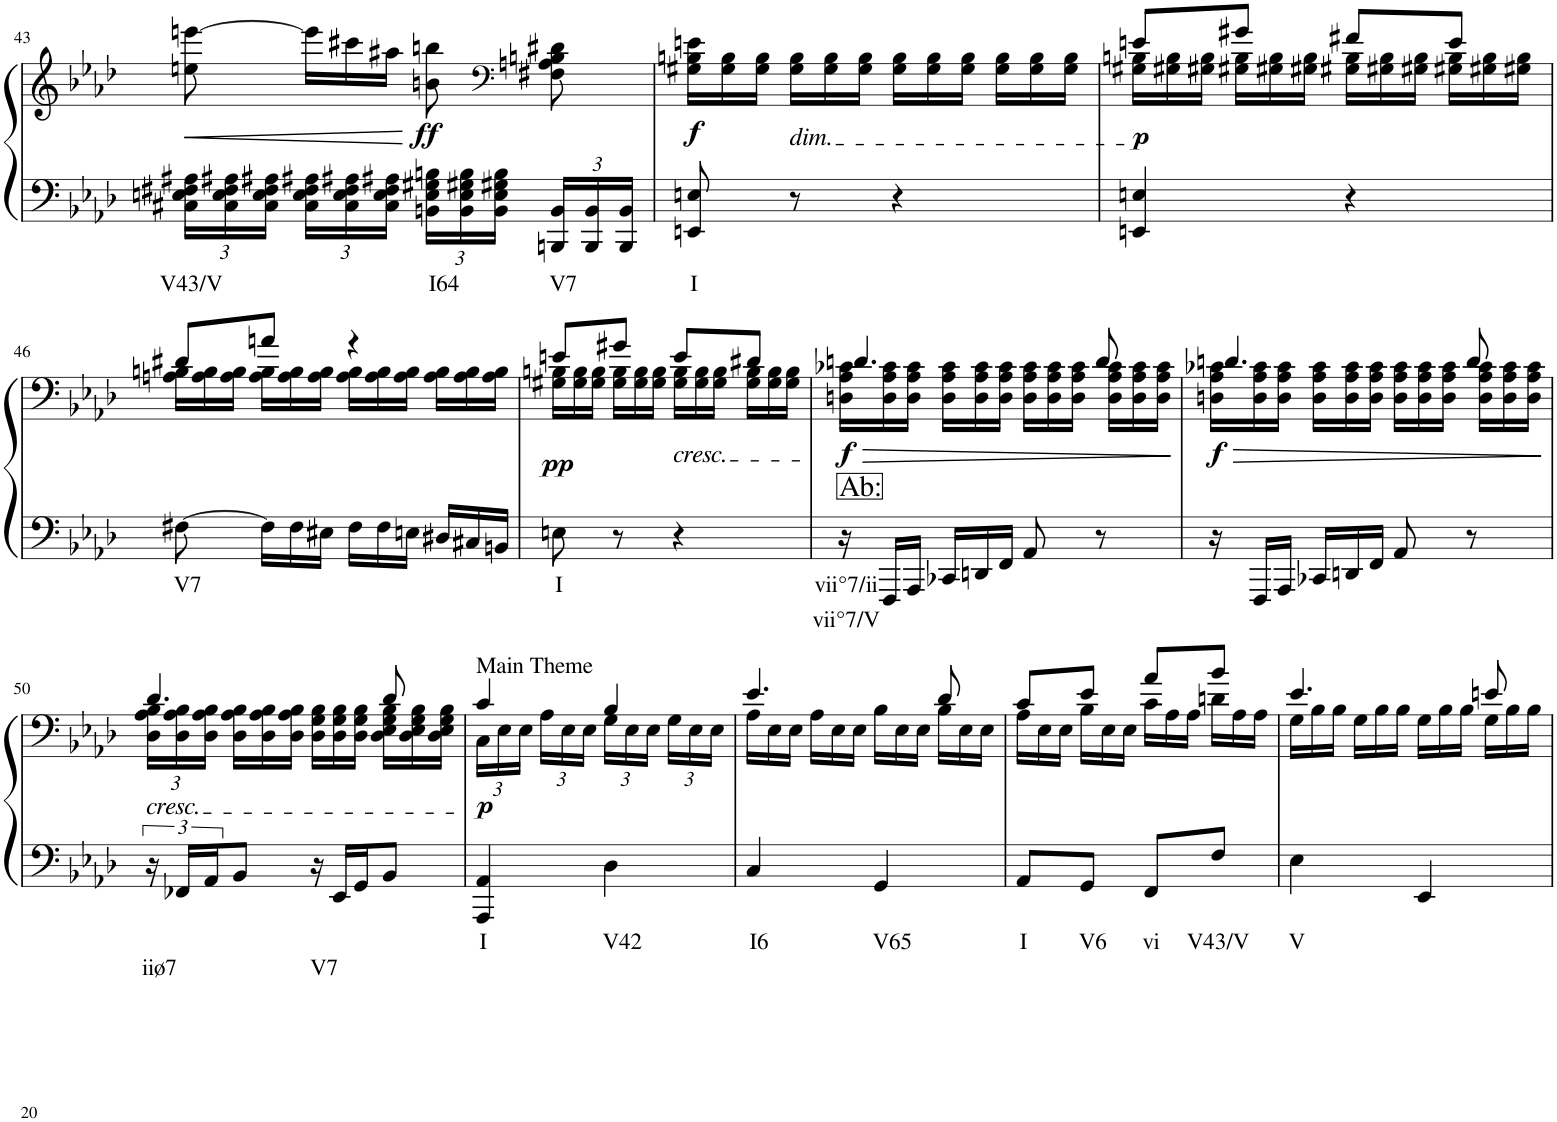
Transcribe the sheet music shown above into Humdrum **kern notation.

**kern	**text	**text	**kern	**dynam
*part1	*part1	*part1	*part1	*part1
*staff2	*staff2	*staff2	*staff1	*staff1/2
*I"Piano	*	*	*	*
*I'Pno.	*	*	*	*
!!LO:PB:g=z
*clefF4	*	*	*clefG2	*
*k[b-e-a-d-]	*	*	*k[b-e-a-d-]	*
*M2/4	*	*	*M2/4	*
*Xbrackettup	*	*	*	*
=43	=43	=43	=43	=43
!	!LO:LY:b	!	!	!LO:HP:b
24C#X\ 24En\ 24F#X\ 24A#X\LL	V43/V	.	8een\ [8eeen\	<
24C#\ 24E\ 24F#\ 24A#X\	.	.	.	.
24C#\ 24E\ 24F#\ 24A#X\JJ	.	.	.	.
24C#\ 24E\ 24F#\ 24A#X\LL	.	.	24eee\LL]	.
24C#\ 24E\ 24F#\ 24A#X\	.	.	24ccc#X\	.
24C#\ 24E\ 24F#\ 24A#X\JJ	.	.	24aa#X\JJ	.
!	!LO:LY:b	!	!	!LO:DY:n=1:b
24BBn\ 24E\ 24G#X\ 24Bn\LL	I64	.	8bn\ 8bbn\	[ ff
24BB\ 24E\ 24G#X\ 24B\	.	.	.	.
24BB\ 24E\ 24G#X\ 24B\JJ	.	.	.	.
*	*	*	*clefF4	*
!	!LO:LY:b	!	!	!
24BBBn/ 24BB/LL	V7	.	8F#X\ 8An\ 8Bn\ 8d#X\	.
24BBB/ 24BB/	.	.	.	.
24BBB/ 24BB/JJ	.	.	.	.
=44	=44	=44	=44	=44
!	!LO:LY:b	!	!	!
*	*	*	*Xbrackettup	*
!	!	!	!	!LO:DY:b
8EEn/ 8En/	I	.	24G#X\ 24Bn\ 24en\LL	f
.	.	.	24G#\ 24B\	.
.	.	.	24G#\ 24B\JJ	.
!	!	!	!LO:TX:b:i:t=dim.	!
8r	.	.	24G#\ 24B\LL	.
.	.	.	24G#\ 24B\	.
.	.	.	24G#\ 24B\JJ	.
4r	.	.	24G#\ 24B\LL	.
.	.	.	24G#\ 24B\	.
.	.	.	24G#\ 24B\JJ	.
.	.	.	24G#\ 24B\LL	.
.	.	.	24G#\ 24B\	.
.	.	.	24G#\ 24B\JJ	.
=45	=45	=45	=45	=45
*	*	*	*^	*
!	!	!	!	!	!LO:DY:b
4EEn/ 4En/	.	.	8en/L	24G#X\ 24Bn\LL	p
.	.	.	.	24G#X\ 24B\	.
.	.	.	.	24G#X\ 24B\JJ	.
.	.	.	8g#X/J	24G#X\ 24B\LL	.
.	.	.	.	24G#X\ 24B\	.
.	.	.	.	24G#X\ 24B\JJ	.
4r	.	.	8f#X/L	24G#X\ 24B\LL	.
.	.	.	.	24G#X\ 24B\	.
.	.	.	.	24G#X\ 24B\JJ	.
.	.	.	8e/J	24G#X\ 24B\LL	.
.	.	.	.	24G#X\ 24B\	.
.	.	.	.	24G#X\ 24B\JJ	.
!!LO:LB:g=z	!!
=46	=46	=46	=46	=46	=46
!	!LO:LY:b	!	!	!	!
[8F#X\	V7	.	8d#X/L	24An\ 24Bn\LL	.
.	.	.	.	24A\ 24B\	.
.	.	.	.	24A\ 24B\JJ	.
24F#\LL]	.	.	8an/J	24A\ 24B\LL	.
24F#\	.	.	.	24A\ 24B\	.
24E#X\JJ	.	.	.	24A\ 24B\JJ	.
24F#\LL	.	.	4r	24A\ 24B\LL	.
24F#\	.	.	.	24A\ 24B\	.
24En\JJ	.	.	.	24A\ 24B\JJ	.
24D#X/LL	.	.	.	24A\ 24B\LL	.
24C#X/	.	.	.	24A\ 24B\	.
24BBn/JJ	.	.	.	24A\ 24B\JJ	.
=47	=47	=47	=47	=47	=47
!	!LO:LY:b	!	!	!	!LO:DY:b
8En\	I	.	8en/L	24G#X\ 24Bn\LL	pp
.	.	.	.	24G#\ 24B\	.
.	.	.	.	24G#\ 24B\JJ	.
8r	.	.	8g#X/J	24G#\ 24B\LL	.
.	.	.	.	24G#\ 24B\	.
.	.	.	.	24G#\ 24B\JJ	.
!	!	!	!LO:TX:b:i:t=cresc.	!	!
4r	.	.	8e/L	24G#\ 24B\LL	.
.	.	.	.	24G#\ 24B\	.
.	.	.	.	24G#\ 24B\JJ	.
.	.	.	8d#X/J	24G#\ 24B\LL	.
.	.	.	.	24G#\ 24B\	.
.	.	.	.	24G#\ 24B\JJ	.
=48	=48	=48	=48	=48	=48
*brackettup	*	*	*	*	*
!LO:TX:a:t=Ab&colon;	!	!	!	!	!
!	!LO:LY:b	!LO:LY:b	!	!	!LO:HP:b
!	!	!	!	!	!LO:DY:n=1:b
24r	vii°7/ii	vii°7/V	4.dn/	24Dn\ 24A-\ 24c-X\LL	> f
24FFF/LL	.	.	.	24D\ 24A-\ 24c-\	.
24AAA-/JJ	.	.	.	24D\ 24A-\ 24c-\JJ	.
*Xbrackettup	*	*	*	*	*
24CC-X/LL	.	.	.	24D\ 24A-\ 24c-\LL	.
24DDn/	.	.	.	24D\ 24A-\ 24c-\	.
24FF/JJ	.	.	.	24D\ 24A-\ 24c-\JJ	.
8AA-/	.	.	.	24D\ 24A-\ 24c-\LL	.
.	.	.	.	24D\ 24A-\ 24c-\	.
.	.	.	.	24D\ 24A-\ 24c-\JJ	.
8r	.	.	8d/	24D\ 24A-\ 24c-\LL	.
.	.	.	.	24D\ 24A-\ 24c-\	.
.	.	.	.	24D\ 24A-\ 24c-\JJ	.
*	*	*	*v	*v	*
.	.	.	.	]
=49	=49	=49	=49	=49
*brackettup	*	*	*	*
!	!	!	!	!LO:HP:b
*	*	*	*^	*
!	!	!	!	!	!LO:DY:n=1:b
24r	.	.	4.dn/	24Dn\ 24A-\ 24c-X\LL	> f
24FFF/LL	.	.	.	24D\ 24A-\ 24c-\	.
24AAA-/JJ	.	.	.	24D\ 24A-\ 24c-\JJ	.
*Xbrackettup	*	*	*	*	*
24CC-X/LL	.	.	.	24D\ 24A-\ 24c-\LL	.
24DDn/	.	.	.	24D\ 24A-\ 24c-\	.
24FF/JJ	.	.	.	24D\ 24A-\ 24c-\JJ	.
8AA-/	.	.	.	24D\ 24A-\ 24c-\LL	.
.	.	.	.	24D\ 24A-\ 24c-\	.
.	.	.	.	24D\ 24A-\ 24c-\JJ	.
8r	.	.	8d/	24D\ 24A-\ 24c-\LL	.
.	.	.	.	24D\ 24A-\ 24c-\	.
.	.	.	.	24D\ 24A-\ 24c-\JJ	.
*	*	*	*v	*v	*
.	.	.	.	]
!!LO:LB:g=z
=50	=50	=50	=50	=50
*brackettup	*	*	*	*
!	!	!	!LO:TX:b:i:t=cresc.	!
!	!	!LO:LY:b	!	!
*	*	*	*^	*
24r	.	iiø7	4.d-/	24D-\ 24A-\ 24B-\LL	.
24FF-X/LL	.	.	.	24D-\ 24A-\ 24B-\	.
24AA-/J	.	.	.	24D-\ 24A-\ 24B-\JJ	.
8BB-/J	.	.	.	24D-\ 24A-\ 24B-\LL	.
.	.	.	.	24D-\ 24A-\ 24B-\	.
.	.	.	.	24D-\ 24A-\ 24B-\JJ	.
!	!	!LO:LY:b	!	!	!
24r	.	V7	.	24D-\ 24G\ 24B-\LL	.
24EE-/LL	.	.	.	24D-\ 24G\ 24B-\	.
24GG/J	.	.	.	24D-\ 24G\ 24B-\JJ	.
8BB-/J	.	.	8d-/	24D-\ 24E-\ 24G\ 24B-\LL	.
.	.	.	.	24D-\ 24E-\ 24G\ 24B-\	.
.	.	.	.	24D-\ 24E-\ 24G\ 24B-\JJ	.
=51	=51	=51	=51	=51	=51
!	!	!	!LO:TX:a:t=Main Theme	!	!
!	!LO:LY:b	!	!	!	!LO:DY:b
4AAA-/ 4AA-/	I	.	4c/	24C\LL	p
.	.	.	.	24E-\	.
.	.	.	.	24E-\JJ	.
.	.	.	.	24A-\LL	.
.	.	.	.	24E-\	.
.	.	.	.	24E-\JJ	.
!	!LO:LY:b	!	!	!	!
4D-\	V42	.	4B-/	24G\LL	.
.	.	.	.	24E-\	.
.	.	.	.	24E-\JJ	.
.	.	.	.	24G\LL	.
.	.	.	.	24E-\	.
.	.	.	.	24E-\JJ	.
=52	=52	=52	=52	=52	=52
!	!LO:LY:b	!	!	!	!
4C/	I6	.	4.e-/	24A-\LL	.
.	.	.	.	24E-\	.
.	.	.	.	24E-\JJ	.
.	.	.	.	24A-\LL	.
.	.	.	.	24E-\	.
.	.	.	.	24E-\JJ	.
!	!LO:LY:b	!	!	!	!
4GG/	V65	.	.	24B-\LL	.
.	.	.	.	24E-\	.
.	.	.	.	24E-\JJ	.
.	.	.	8d-/	24B-\LL	.
.	.	.	.	24E-\	.
.	.	.	.	24E-\JJ	.
=53	=53	=53	=53	=53	=53
!	!LO:LY:b	!	!	!	!
8AA-/L	I	.	8c/L	24A-\LL	.
.	.	.	.	24E-\	.
.	.	.	.	24E-\JJ	.
!	!LO:LY:b	!	!	!	!
8GG/J	V6	.	8e-/J	24B-\LL	.
.	.	.	.	24E-\	.
.	.	.	.	24E-\JJ	.
!	!LO:LY:b	!	!	!	!
8FF/L	vi	.	8a-/L	24c\LL	.
.	.	.	.	24A-\	.
.	.	.	.	24A-\JJ	.
!	!LO:LY:b	!	!	!	!
8F/J	V43/V	.	8b-/J	24dn\LL	.
.	.	.	.	24A-\	.
.	.	.	.	24A-\JJ	.
=54	=54	=54	=54	=54	=54
!	!LO:LY:b	!	!	!	!
4E-\	V	.	4.e-/	24G\LL	.
.	.	.	.	24B-\	.
.	.	.	.	24B-\JJ	.
.	.	.	.	24G\LL	.
.	.	.	.	24B-\	.
.	.	.	.	24B-\JJ	.
4EE-/	.	.	.	24G\LL	.
.	.	.	.	24B-\	.
.	.	.	.	24B-\JJ	.
.	.	.	8en/	24G\LL	.
.	.	.	.	24B-\	.
.	.	.	.	24B-\JJ	.
*	*	*	*v	*v	*
=	=	=	=	=
*-	*-	*-	*-	*-
